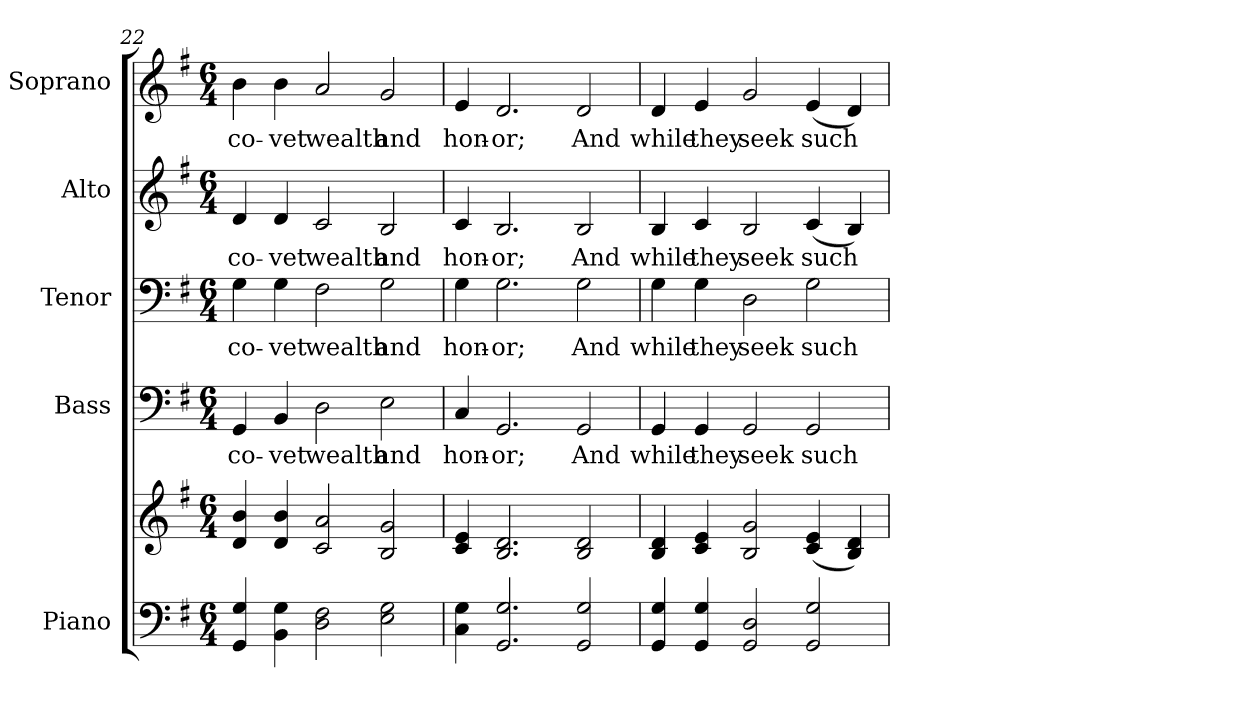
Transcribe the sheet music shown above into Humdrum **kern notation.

**kern	**kern	**kern	**text	**kern	**text	**kern	**text	**kern	**text
*part5	*part5	*part4	*part4	*part3	*part3	*part2	*part2	*part1	*part1
*staff6	*staff5	*staff4	*staff4	*staff3	*staff3	*staff2	*staff2	*staff1	*staff1
*I"Piano	*	*I"Bass	*	*I"Tenor	*	*I"Alto	*	*I"Soprano	*
*I'Pno.	*	*I'B.	*	*I'T.	*	*I'A.	*	*I'S.	*
*clefF4	*clefG2	*clefF4	*	*clefF4	*	*clefG2	*	*clefG2	*
*k[f#]	*k[f#]	*k[f#]	*	*k[f#]	*	*k[f#]	*	*k[f#]	*
*G:	*G:	*G:	*	*G:	*	*G:	*	*G:	*
*M6/4	*M6/4	*M6/4	*	*M6/4	*	*M6/4	*	*M6/4	*
=22	=22	=22	=22	=22	=22	=22	=22	=22	=22
!	!	!	!LO:LY:b:color=#000000	!	!	!	!	!	!
!	!	!	!	!	!LO:LY:b:color=#000000	!	!	!	!
!	!	!	!	!	!	!	!LO:LY:b:color=#000000	!	!
!	!	!	!	!	!	!	!	!	!LO:LY:b:color=#000000
4GGi/ 4Gi	4di/ 4bi	4GGi/	co-	4Gi\	co-	4di/	co-	4bi\	co-
!	!	!	!LO:LY:b:color=#000000	!	!	!	!	!	!
!	!	!	!	!	!LO:LY:b:color=#000000	!	!	!	!
!	!	!	!	!	!	!	!LO:LY:b:color=#000000	!	!
!	!	!	!	!	!	!	!	!	!LO:LY:b:color=#000000
4BBi\ 4Gi	4di/ 4bi	4BBi/	-vet	4Gi\	-vet	4di/	-vet	4bi\	-vet
!	!	!	!LO:LY:b:color=#000000	!	!	!	!	!	!
!	!	!	!	!	!LO:LY:b:color=#000000	!	!	!	!
!	!	!	!	!	!	!	!LO:LY:b:color=#000000	!	!
!	!	!	!	!	!	!	!	!	!LO:LY:b:color=#000000
2Di\ 2F#i	2ci/ 2ai	2Di\	wealth	2F#i\	wealth	2ci/	wealth	2ai/	wealth
!	!	!	!LO:LY:b:color=#000000	!	!	!	!	!	!
!	!	!	!	!	!LO:LY:b:color=#000000	!	!	!	!
!	!	!	!	!	!	!	!LO:LY:b:color=#000000	!	!
!	!	!	!	!	!	!	!	!	!LO:LY:b:color=#000000
2Ei\ 2Gi	2Bi/ 2gi	2Ei\	and	2Gi\	and	2Bi/	and	2gi/	and
!!LO:PB:g=z
=23	=23	=23	=23	=23	=23	=23	=23	=23	=23
!	!	!	!LO:LY:b:color=#000000	!	!	!	!	!	!
!	!	!	!	!	!LO:LY:b:color=#000000	!	!	!	!
!	!	!	!	!	!	!	!LO:LY:b:color=#000000	!	!
!	!	!	!	!	!	!	!	!	!LO:LY:b:color=#000000
4Ci\ 4Gi	4ci/ 4ei	4Ci/	hon-	4Gi\	hon-	4ci/	hon-	4ei/	hon-
!	!	!	!LO:LY:b:color=#000000	!	!	!	!	!	!
!	!	!	!	!	!LO:LY:b:color=#000000	!	!	!	!
!	!	!	!	!	!	!	!LO:LY:b:color=#000000	!	!
!	!	!	!	!	!	!	!	!	!LO:LY:b:color=#000000
2.GGi/ 2.Gi	2.Bi/ 2.di	2.GGi/	-or;	2.Gi\	-or;	2.Bi/	-or;	2.di/	-or;
!	!	!	!LO:LY:b:color=#000000	!	!	!	!	!	!
!	!	!	!	!	!LO:LY:b:color=#000000	!	!	!	!
!	!	!	!	!	!	!	!LO:LY:b:color=#000000	!	!
!	!	!	!	!	!	!	!	!	!LO:LY:b:color=#000000
2GGi/ 2Gi	2Bi/ 2di	2GGi/	And	2Gi\	And	2Bi/	And	2di/	And
=24	=24	=24	=24	=24	=24	=24	=24	=24	=24
!	!	!	!LO:LY:b:color=#000000	!	!	!	!	!	!
!	!	!	!	!	!LO:LY:b:color=#000000	!	!	!	!
!	!	!	!	!	!	!	!LO:LY:b:color=#000000	!	!
!	!	!	!	!	!	!	!	!	!LO:LY:b:color=#000000
4GGi/ 4Gi	4Bi/ 4di	4GGi/	while	4Gi\	while	4Bi/	while	4di/	while
!	!	!	!LO:LY:b:color=#000000	!	!	!	!	!	!
!	!	!	!	!	!LO:LY:b:color=#000000	!	!	!	!
!	!	!	!	!	!	!	!LO:LY:b:color=#000000	!	!
!	!	!	!	!	!	!	!	!	!LO:LY:b:color=#000000
4GGi/ 4Gi	4ci/ 4ei	4GGi/	they	4Gi\	they	4ci/	they	4ei/	they
!	!	!	!LO:LY:b:color=#000000	!	!	!	!	!	!
!	!	!	!	!	!LO:LY:b:color=#000000	!	!	!	!
!	!	!	!	!	!	!	!LO:LY:b:color=#000000	!	!
!	!	!	!	!	!	!	!	!	!LO:LY:b:color=#000000
2GGi/ 2Di	2Bi/ 2gi	2GGi/	seek	2Di\	seek	2Bi/	seek	2gi/	seek
!	!	!	!LO:LY:b:color=#000000	!	!	!	!	!	!
!	!	!	!	!	!LO:LY:b:color=#000000	!	!	!	!
!	!	!	!	!	!	!	!LO:LY:b:color=#000000	!	!
!	!	!	!	!	!	!	!	!	!LO:LY:b:color=#000000
2GGi/ 2Gi	(4ci/ 4ei	2GGi/	such	2Gi\	such	(4ci/	such	(4ei/	such
.	4Bi/ 4di)	.	.	.	.	4Bi/)	.	4di/)	.
=	=	=	=	=	=	=	=	=	=
*-	*-	*-	*-	*-	*-	*-	*-	*-	*-
